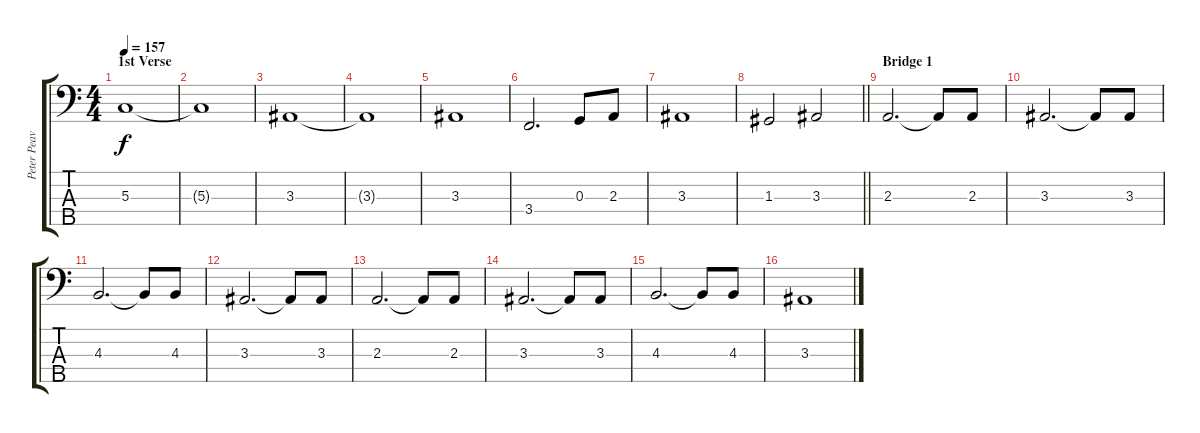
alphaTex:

\track ("Peter Peavy Wagner" "Peter Peav") {instrument electricbasspick}
\staff {score tabs}
\tuning (F2 C2 G1 D1 A0) {hide}
\ts (4 4)
\section ("" "1st Verse")
\tempo 157
\clef f4
\ks c
5.3.1{dy f} |
5.3{t}.1 |
3.3.1 |
3.3{t}.1 |
3.3.1 |
3.4.2{d} 0.3.8 2.3.8 |
3.3.1 |
\barLineRight lightlight
1.3.2 3.3.2 |
\section ("" "Bridge 1")
2.3.2{d} 2.3{t}.8 2.3.8 |
3.3.2{d} 3.3{t}.8 3.3.8 |
4.3.2{d} 4.3{t}.8 4.3.8 |
3.3.2{d} 3.3{t}.8 3.3.8 |
2.3.2{d} 2.3{t}.8 2.3.8 |
3.3.2{d} 3.3{t}.8 3.3.8 |
4.3.2{d} 4.3{t}.8 4.3.8 |
3.3.1
